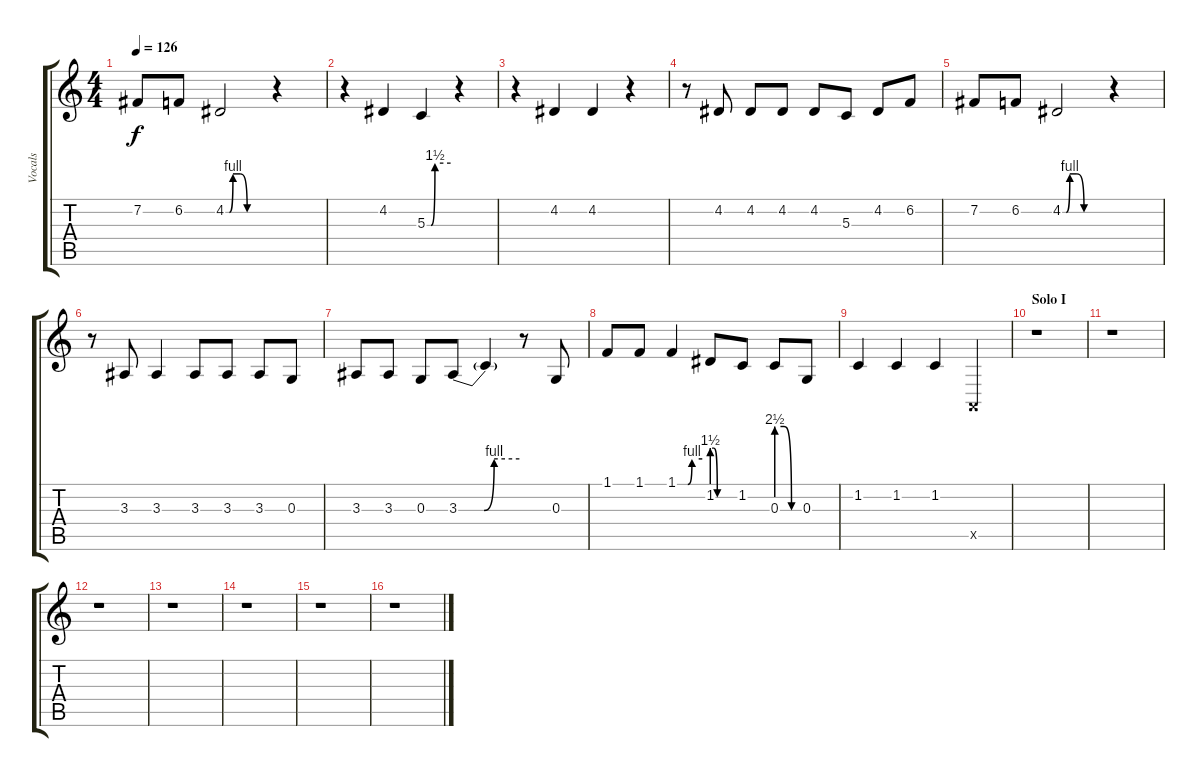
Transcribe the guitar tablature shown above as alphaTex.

\track ("Vocals" "Vocals") {instrument lead8bassandlead}
\staff {score tabs}
\tuning (E4 B3 G3 D3 A2 E2) {hide}
\ts (4 4)
\tempo 126
\clef g2
\ks c
7.2.8{dy f} 6.2.8 4.2{be (custom 0 0 5 0 10 4 20 4 30 0 60 0)}.2 r.4 |
r.4 4.2.4 5.3{be (custom 0 0 10 0 20 6 60 6)}.4 r.4 |
r.4 4.2.4 4.2.4 r.4 |
r.8 4.2.8 4.2.8 4.2.8 4.2.8 5.3.8 4.2.8 6.2.8 |
7.2.8 6.2.8 4.2{be (custom 0 0 5 0 10 4 20 4 30 0 60 0)}.2 r.4 |
r.8 3.3.8 3.3.4 3.3.8 3.3.8 3.3.8 0.3.8 |
3.3.8 3.3.8 0.3.8 3.3{be (custom 0 0 25 0 35 4 60 4)}.8 3.3{t}.4 r.8 0.3.8 |
1.1.8 1.1.8 1.1{be (custom 0 0 25 0 35 4 60 4)}.4 1.2{be (custom 0 6 5 6 14 0 60 0)}.8 1.2.8 0.3{be (custom 0 10 20 10 40 0 60 0)}.8 0.3.8 |
1.2.4 1.2.4 1.2.4 0.5{x}.4 |
\section ("" "Solo I")
r.1 |
r.1 |
r.1 |
r.1 |
r.1 |
r.1 |
r.1
